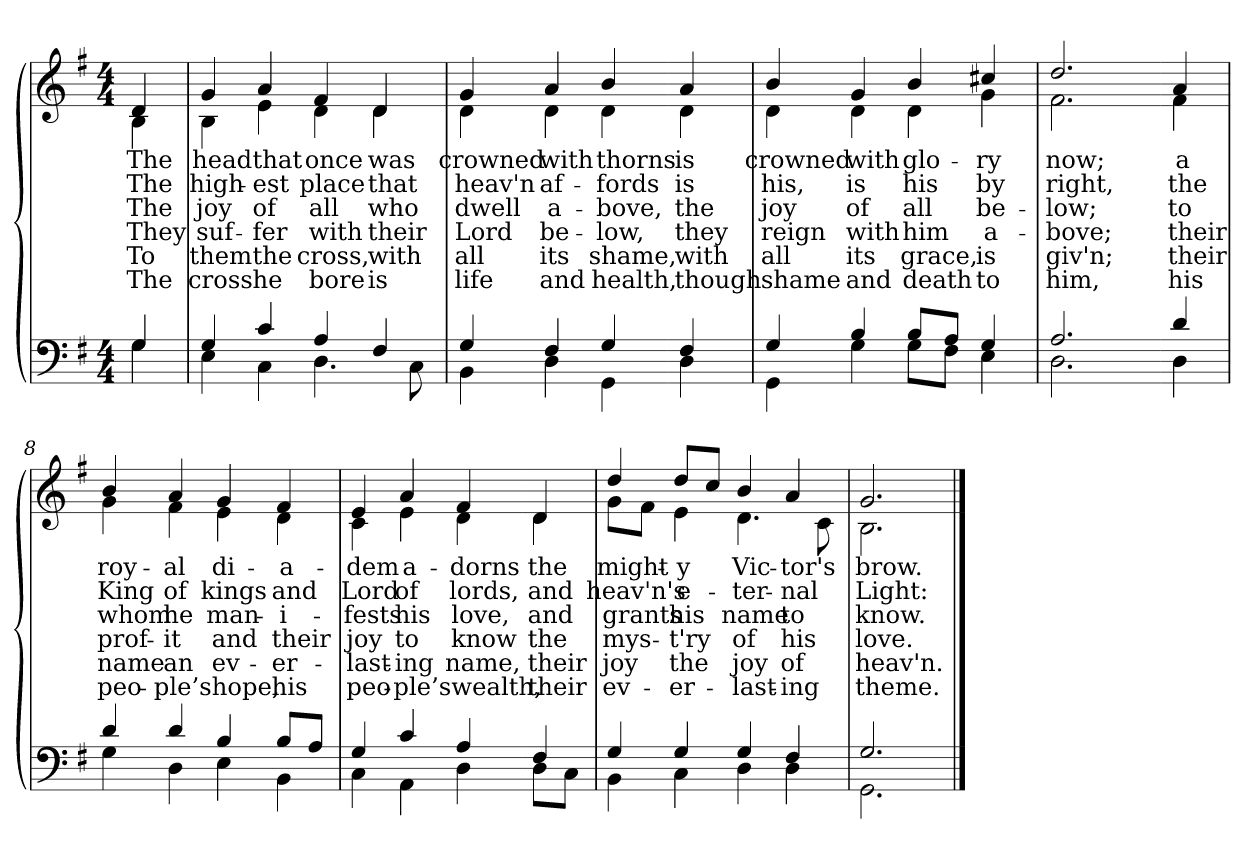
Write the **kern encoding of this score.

**kern	**kern	**text	**text	**text	**text	**text	**text
*part2	*part1	*part1	*part1	*part1	*part1	*part1	*part1
*staff2	*staff1	*staff1	*staff1	*staff1	*staff1	*staff1	*staff1
*clefF4	*clefG2	*	*	*	*	*	*
*k[f#]	*k[f#]	*	*	*	*	*	*
*M4/4	*M4/4	*	*	*	*	*	*
=1	=1	=1	=1	=1	=1	=1	=1
*^	*	*	*	*	*	*	*
!	!	!LO:TX:b:i:t=Verse	!	!	!	!	!	!
!	!	!	!LO:LY:b	!LO:LY:b	!LO:LY:b	!LO:LY:b	!LO:LY:b	!LO:LY:b
*	*	*^	*	*	*	*	*	*
4G/	4G\	4d/	4B\	The	The	The	They	To	The
=2	=2	=2	=2	=2	=2	=2	=2	=2	=2
!	!	!	!	!LO:LY:b	!LO:LY:b	!LO:LY:b	!LO:LY:b	!LO:LY:b	!LO:LY:b
4G/	4E\	4g/	4B\	head	high-	joy	suf-	them	cross
!	!	!	!	!LO:LY:b	!LO:LY:b	!LO:LY:b	!LO:LY:b	!LO:LY:b	!LO:LY:b
4c/	4C\	4a/	4e\	that	-est	of	-fer	the	he
!	!	!	!	!LO:LY:b	!LO:LY:b	!LO:LY:b	!LO:LY:b	!LO:LY:b	!LO:LY:b
4A/	4.D\	4f#/	4d\	once	place	all	with	cross,	bore
!	!	!	!	!LO:LY:b	!LO:LY:b	!LO:LY:b	!LO:LY:b	!LO:LY:b	!LO:LY:b
4F#/	.	4d/	4d\	was	that	who	their	with	is
.	8C\	.	.	.	.	.	.	.	.
=3	=3	=3	=3	=3	=3	=3	=3	=3	=3
!	!	!	!	!LO:LY:b	!LO:LY:b	!LO:LY:b	!LO:LY:b	!LO:LY:b	!LO:LY:b
4G/	4BB\	4g/	4d\	crowned	heav'n	dwell	Lord	all	life
!	!	!	!	!LO:LY:b	!LO:LY:b	!LO:LY:b	!LO:LY:b	!LO:LY:b	!LO:LY:b
4F#/	4D\	4a/	4d\	with	af-	a-	be-	its	and
!	!	!	!	!LO:LY:b	!LO:LY:b	!LO:LY:b	!LO:LY:b	!LO:LY:b	!LO:LY:b
4G/	4GG\	4b/	4d\	thorns	-fords	-bove,	-low,	shame,	health,
!!LO:LB:g=z	!!
=4-	=4-	=4-	=4-	=4-	=4-	=4-	=4-	=4-	=4-
!	!	!	!	!LO:LY:b	!LO:LY:b	!LO:LY:b	!LO:LY:b	!LO:LY:b	!LO:LY:b
4F#/	4D\	4a/	4d\	is	is	the	they	with	though
=5	=5	=5	=5	=5	=5	=5	=5	=5	=5
!	!	!	!	!LO:LY:b	!LO:LY:b	!LO:LY:b	!LO:LY:b	!LO:LY:b	!LO:LY:b
4G/	4GG\	4b/	4d\	crowned	his,	joy	reign	all	shame
!	!	!	!	!LO:LY:b	!LO:LY:b	!LO:LY:b	!LO:LY:b	!LO:LY:b	!LO:LY:b
4B/	4G\	4g/	4d\	with	is	of	with	its	and
!	!	!	!	!LO:LY:b	!LO:LY:b	!LO:LY:b	!LO:LY:b	!LO:LY:b	!LO:LY:b
8B/L	8G\L	4b/	4d\	glo-	his	all	him	grace,	death
8A/J	8F#\J	.	.	.	.	.	.	.	.
!	!	!	!	!LO:LY:b	!LO:LY:b	!LO:LY:b	!LO:LY:b	!LO:LY:b	!LO:LY:b
4G/	4E\	4cc#X/	4g\	-ry	by	be-	a-	is	to
=6	=6	=6	=6	=6	=6	=6	=6	=6	=6
!	!	!	!	!LO:LY:b	!LO:LY:b	!LO:LY:b	!LO:LY:b	!LO:LY:b	!LO:LY:b
2.A/	2.D\	2.dd/	2.f#\	now;	right,	-low;	-bove;	giv'n;	him,
!!LO:LB:g=z	!!
=7-	=7-	=7-	=7-	=7-	=7-	=7-	=7-	=7-	=7-
!	!	!	!	!LO:LY:b	!LO:LY:b	!LO:LY:b	!LO:LY:b	!LO:LY:b	!LO:LY:b
4d/	4D\	4a/	4f#\	a	the	to	their	their	his
=8	=8	=8	=8	=8	=8	=8	=8	=8	=8
!	!	!	!	!LO:LY:b	!LO:LY:b	!LO:LY:b	!LO:LY:b	!LO:LY:b	!LO:LY:b
4d/	4G\	4b/	4g\	roy-	King	whom	prof-	name	peo-
!	!	!	!	!LO:LY:b	!LO:LY:b	!LO:LY:b	!LO:LY:b	!LO:LY:b	!LO:LY:b
4d/	4D\	4a/	4f#\	-al	of	he	-it	an	-ple’s
!	!	!	!	!LO:LY:b	!LO:LY:b	!LO:LY:b	!LO:LY:b	!LO:LY:b	!LO:LY:b
4B/	4E\	4g/	4e\	di-	kings	man-	and	ev-	hope,
!	!	!	!	!LO:LY:b	!LO:LY:b	!LO:LY:b	!LO:LY:b	!LO:LY:b	!LO:LY:b
8B/L	4BB\	4f#/	4d\	-a-	and	-i-	their	-er-	his
8A/J	.	.	.	.	.	.	.	.	.
=9	=9	=9	=9	=9	=9	=9	=9	=9	=9
!	!	!	!	!LO:LY:b	!LO:LY:b	!LO:LY:b	!LO:LY:b	!LO:LY:b	!LO:LY:b
4G/	4C\	4e/	4c\	-dem	Lord	-fests	joy	-last-	peo-
!	!	!	!	!LO:LY:b	!LO:LY:b	!LO:LY:b	!LO:LY:b	!LO:LY:b	!LO:LY:b
4c/	4AA\	4a/	4e\	a-	of	his	to	-ing	-ple’s
!	!	!	!	!LO:LY:b	!LO:LY:b	!LO:LY:b	!LO:LY:b	!LO:LY:b	!LO:LY:b
4A/	4D\	4f#/	4d\	-dorns	lords,	love,	know	name,	wealth,
!!LO:LB:g=z	!!
=10-	=10-	=10-	=10-	=10-	=10-	=10-	=10-	=10-	=10-
!	!	!	!	!LO:LY:b	!LO:LY:b	!LO:LY:b	!LO:LY:b	!LO:LY:b	!LO:LY:b
4F#/	8D\L	4d/	4d\	the	and	and	the	their	their
.	8C\J	.	.	.	.	.	.	.	.
=11	=11	=11	=11	=11	=11	=11	=11	=11	=11
!	!	!	!	!LO:LY:b	!LO:LY:b	!LO:LY:b	!LO:LY:b	!LO:LY:b	!LO:LY:b
4G/	4BB\	4dd/	8g\L	might-	heav'n's	grants	mys-	joy	ev-
.	.	.	8f#\J	.	.	.	.	.	.
!	!	!	!	!LO:LY:b	!LO:LY:b	!LO:LY:b	!LO:LY:b	!LO:LY:b	!LO:LY:b
4G/	4C\	8dd/L	4e\	-y	e-	his	-t'ry	the	-er-
.	.	8cc/J	.	.	.	.	.	.	.
!	!	!	!	!LO:LY:b	!LO:LY:b	!LO:LY:b	!LO:LY:b	!LO:LY:b	!LO:LY:b
4G/	4D\	4b/	4.d\	Vic-	-ter-	name	of	joy	-last-
!	!	!	!	!LO:LY:b	!LO:LY:b	!LO:LY:b	!LO:LY:b	!LO:LY:b	!LO:LY:b
4F#/	4D\	4a/	.	-tor's	-nal	to	his	of	-ing
.	.	.	8c\	.	.	.	.	.	.
=12	=12	=12	=12	=12	=12	=12	=12	=12	=12
!	!	!	!	!LO:LY:b	!LO:LY:b	!LO:LY:b	!LO:LY:b	!LO:LY:b	!LO:LY:b
2.G/	2.GG\	2.g/	2.B\	brow.	Light:	know.	love.	heav'n.	theme.
*v	*v	*	*	*	*	*	*	*	*
*	*v	*v	*	*	*	*	*	*
==	==	==	==	==	==	==	==
*-	*-	*-	*-	*-	*-	*-	*-
